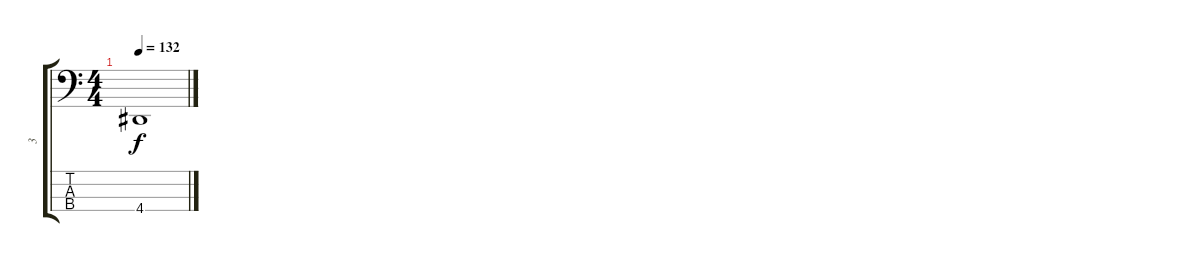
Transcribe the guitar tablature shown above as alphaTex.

\track ("3" "3") {instrument electricbasspick}
\staff {score tabs}
\tuning (E2 B1 Gb1 B0) {hide}
\ts (4 4)
\tempo 132
\clef f4
\ks c
4.4.1{dy f}
